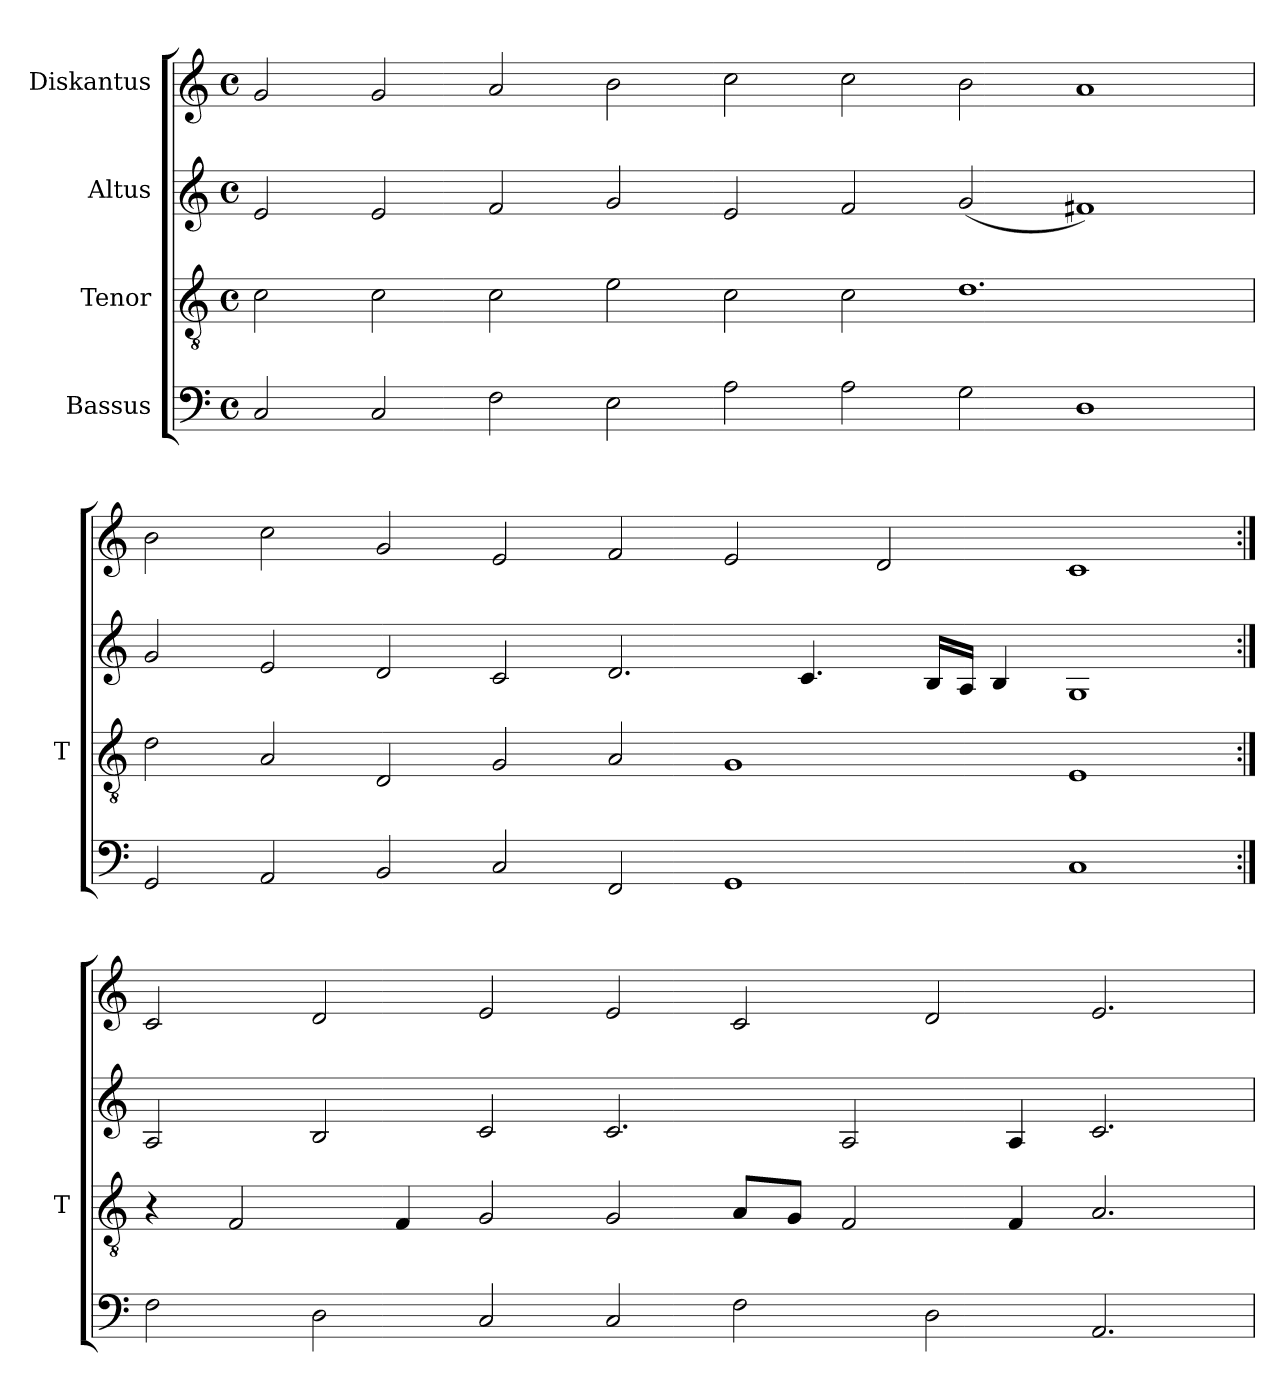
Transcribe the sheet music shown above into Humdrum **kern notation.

**kern	**kern	**kern	**kern
*part4	*part3	*part2	*part1
*staff4	*staff3	*staff2	*staff1
*I"Bassus	*I"Tenor	*I"Altus	*I"Diskantus
*	*I'T	*	*
*clefF4	*clefGv2	*clefG2	*clefG2
*k[]	*k[]	*k[]	*k[]
*M2/2	*M2/2	*M2/2	*M2/2
*met(c)	*met(c)	*met(c)	*met(c)
=	=	=	=
2C	2c	2e	2g
2C	2c	2e	2g
2F	2c	2f	2a
2E	2e	2g	2b
2A	2c	2e	2cc
2A	2c	2f	2cc
2G	1.d	(2g	2b
1D	.	1f#X)	1a
=	=	=	=
2GG	2d	2g	2b
2AA	2A	2e	2cc
2BB	2D	2d	2g
2C	2G	2c	2e
2FF	2A	2.d	2f
1GG	1G	.	2e
.	.	4.c	.
.	.	.	2d
.	.	16BLL	.
.	.	16AJJ	.
.	.	4B	.
1C	1E	1G	1c
=:|!	=:|!	=:|!	=:|!
2F	4r	2A	2c
.	2F	.	.
2D	.	2B	2d
.	4F	.	.
2C	2G	2c	2e
2C	2G	2.c	2e
2F	8AL	.	2c
.	8GJ	.	.
.	2F	2A	.
2D	.	.	2d
.	4F	4A	.
2.AA	2.A	2.c	2.e
=	=	=	=
*-	*-	*-	*-
